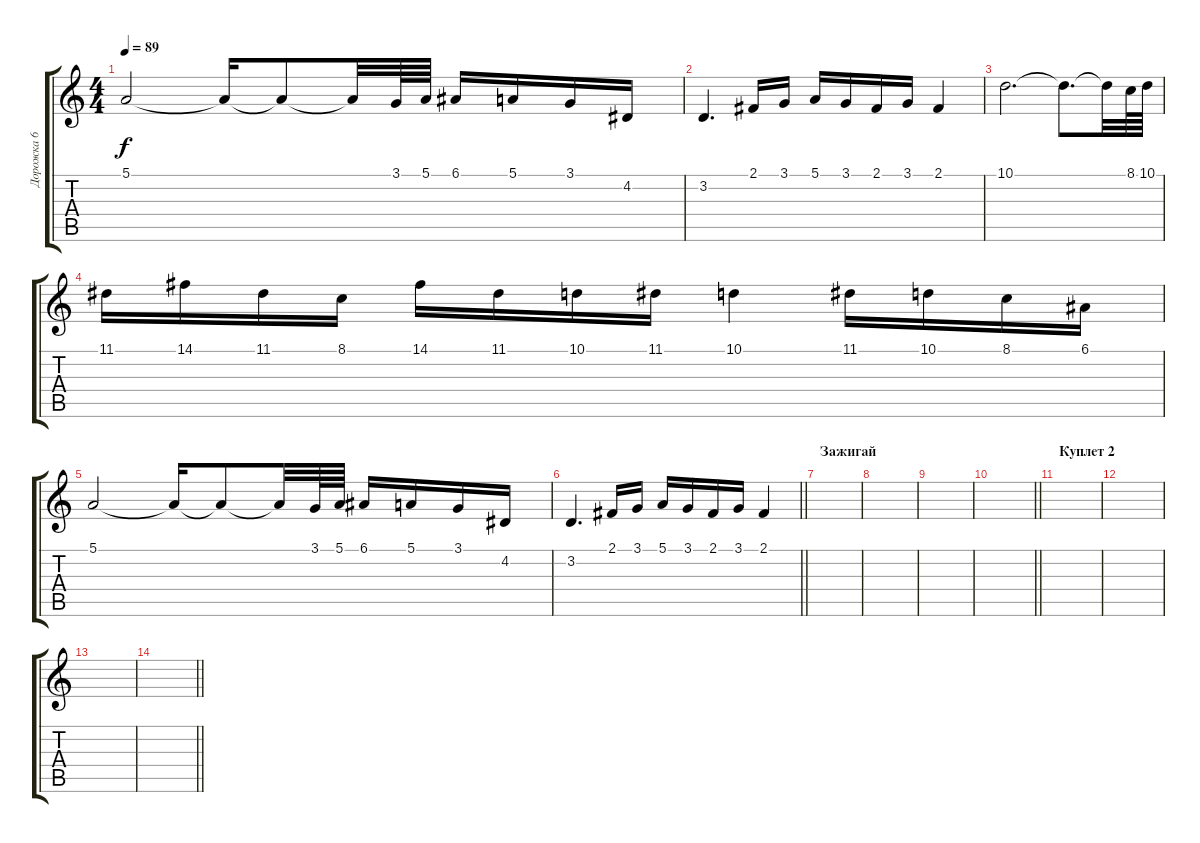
\track ("Дорожка 6" "Дорожка 6") {instrument stringensemble1}
\staff {score tabs}
\tuning (E4 B3 G3 D3 A2 E2) {hide}
\ts (4 4)
\tempo 89
\clef g2
\ks c
5.1.2{dy f volume 13} 5.1{t}.16 5.1{t}.8 5.1{t}.32 3.1.64 5.1.64 6.1.16 5.1.16 3.1.16 4.2.16 |
3.2.4{d} 2.1.16 3.1.16 5.1.16 3.1.16 2.1.16 3.1.16 2.1.4 |
10.1.2{d volume 13} 10.1{t}.8{d} 10.1{t}.32 8.1.64 10.1.64 |
11.1.16 14.1.16 11.1.16 8.1.16 14.1.16 11.1.16 10.1.16 11.1.16 10.1.4 11.1.16 10.1.16 8.1.16 6.1.16 |
5.1.2{volume 13} 5.1{t}.16 5.1{t}.8 5.1{t}.32 3.1.64 5.1.64 6.1.16 5.1.16 3.1.16 4.2.16 |
\barLineRight lightlight
3.2.4{d} 2.1.16 3.1.16 5.1.16 3.1.16 2.1.16 3.1.16 2.1.4 |
\section ("" "Зажигай")
|
|
|
\barLineRight lightlight
|
\section ("" "Куплет 2")
|
|
|
\barLineRight lightlight
